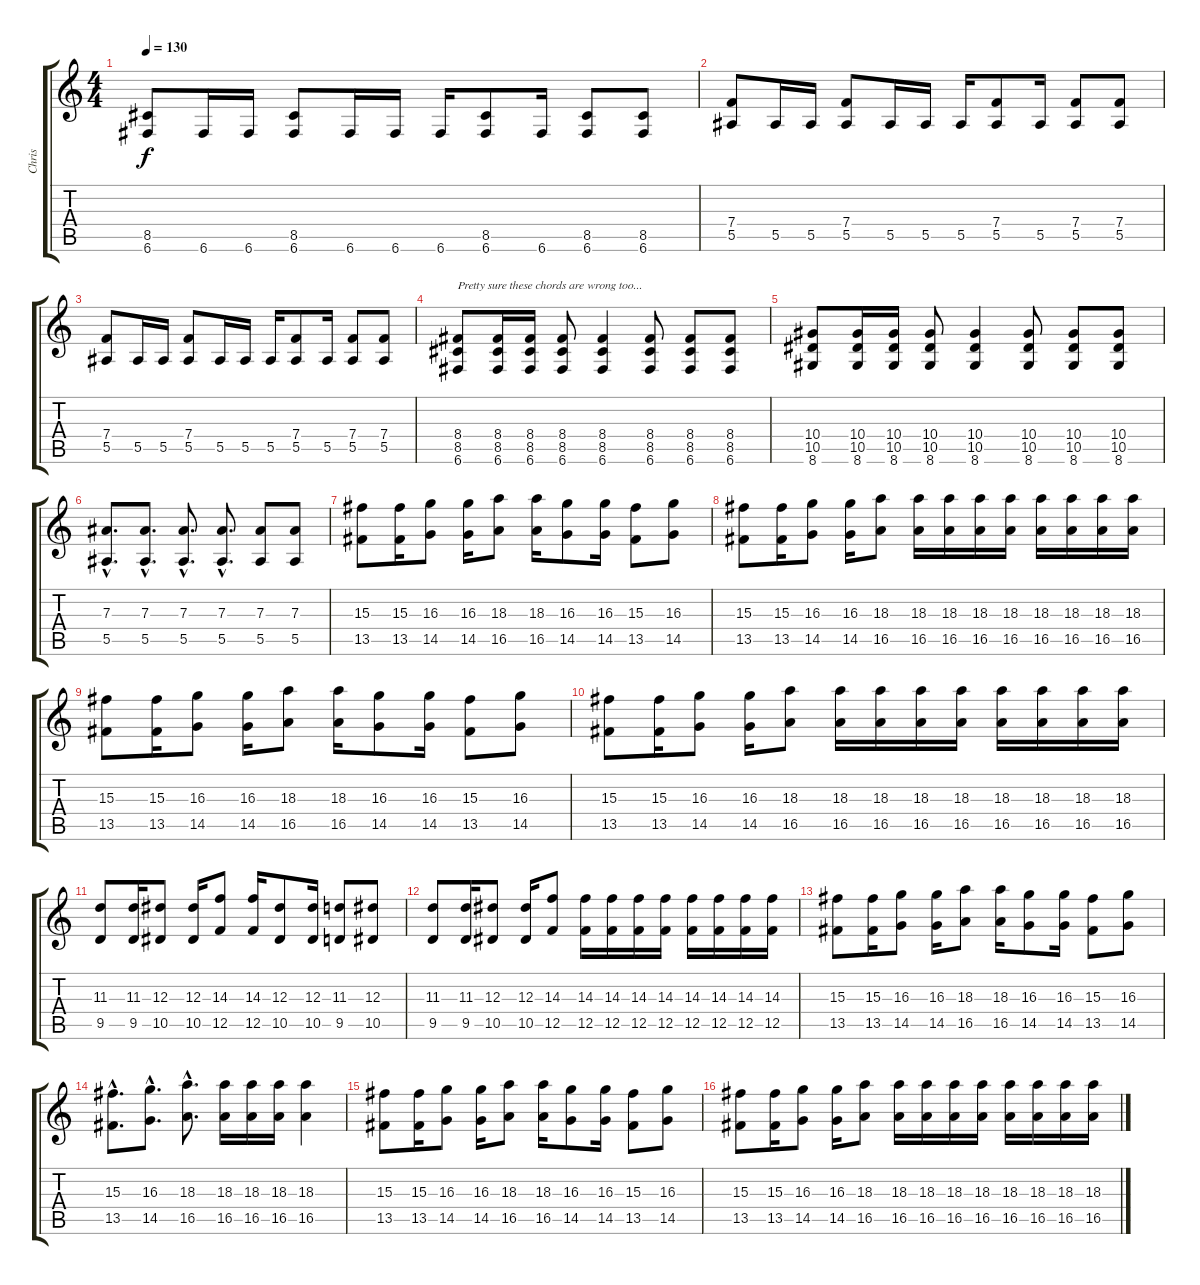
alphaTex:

\track ("Chris" "Chris") {instrument distortionguitar}
\staff {score tabs}
\tuning (C4 G3 Eb3 Bb2 F2 C2) {hide}
\ts (4 4)
\tempo 130
\clef g2
\ks c
(8.5 6.6).8{dy f} 6.6.16 6.6.16 (8.5 6.6).8 6.6.16 6.6.16 6.6.16 (8.5 6.6).8 6.6.16 (8.5 6.6).8 (8.5 6.6).8 |
(7.4 5.5).8 5.5.16 5.5.16 (7.4 5.5).8 5.5.16 5.5.16 5.5.16 (7.4 5.5).8 5.5.16 (7.4 5.5).8 (7.4 5.5).8 |
(7.4 5.5).8 5.5.16 5.5.16 (7.4 5.5).8 5.5.16 5.5.16 5.5.16 (7.4 5.5).8 5.5.16 (7.4 5.5).8 (7.4 5.5).8 |
(8.4 8.5 6.6).8{txt "Pretty sure these chords are wrong too..."} (8.4 8.5 6.6).16 (8.4 8.5 6.6).16 (8.4 8.5 6.6).8 (8.4 8.5 6.6).4 (8.4 8.5 6.6).8 (8.4 8.5 6.6).8 (8.4 8.5 6.6).8 |
(10.4 10.5 8.6).8 (10.4 10.5 8.6).16 (10.4 10.5 8.6).16 (10.4 10.5 8.6).8 (10.4 10.5 8.6).4 (10.4 10.5 8.6).8 (10.4 10.5 8.6).8 (10.4 10.5 8.6).8 |
(7.3{hac} 5.5{hac}).8{d volume 7} (7.3{hac} 5.5{hac}).8{d} (7.3{hac} 5.5{hac}).8{d} (7.3{hac} 5.5{hac}).8{d} (7.3 5.5).8 (7.3 5.5).8 |
(15.3 13.5).8{volume 14} (15.3 13.5).16 (16.3 14.5).8 (16.3 14.5).16 (18.3 16.5).8 (18.3 16.5).16 (16.3 14.5).8 (16.3 14.5).16 (15.3 13.5).8 (16.3 14.5).8 |
(15.3 13.5).8 (15.3 13.5).16 (16.3 14.5).8 (16.3 14.5).16 (18.3 16.5).8 (18.3 16.5).16 (18.3 16.5).16 (18.3 16.5).16 (18.3 16.5).16 (18.3 16.5).16 (18.3 16.5).16 (18.3 16.5).16 (18.3 16.5).16 |
(15.3 13.5).8 (15.3 13.5).16 (16.3 14.5).8 (16.3 14.5).16 (18.3 16.5).8 (18.3 16.5).16 (16.3 14.5).8 (16.3 14.5).16 (15.3 13.5).8 (16.3 14.5).8 |
(15.3 13.5).8 (15.3 13.5).16 (16.3 14.5).8 (16.3 14.5).16 (18.3 16.5).8 (18.3 16.5).16 (18.3 16.5).16 (18.3 16.5).16 (18.3 16.5).16 (18.3 16.5).16 (18.3 16.5).16 (18.3 16.5).16 (18.3 16.5).16 |
(11.3 9.5).8 (11.3 9.5).16 (12.3 10.5).8 (12.3 10.5).16 (14.3 12.5).8 (14.3 12.5).16 (12.3 10.5).8 (12.3 10.5).16 (11.3 9.5).8 (12.3 10.5).8 |
(11.3 9.5).8 (11.3 9.5).16 (12.3 10.5).8 (12.3 10.5).16 (14.3 12.5).8 (14.3 12.5).16 (14.3 12.5).16 (14.3 12.5).16 (14.3 12.5).16 (14.3 12.5).16 (14.3 12.5).16 (14.3 12.5).16 (14.3 12.5).16 |
(15.3 13.5).8 (15.3 13.5).16 (16.3 14.5).8 (16.3 14.5).16 (18.3 16.5).8 (18.3 16.5).16 (16.3 14.5).8 (16.3 14.5).16 (15.3 13.5).8 (16.3 14.5).8 |
(15.3{hac} 13.5{hac}).8{d} (16.3{hac} 14.5{hac}).8{d} (18.3{hac} 16.5{hac}).8{d} (18.3 16.5).16 (18.3 16.5).16 (18.3 16.5).16 (18.3 16.5).4 |
(15.3 13.5).8 (15.3 13.5).16 (16.3 14.5).8 (16.3 14.5).16 (18.3 16.5).8 (18.3 16.5).16 (16.3 14.5).8 (16.3 14.5).16 (15.3 13.5).8 (16.3 14.5).8 |
(15.3 13.5).8 (15.3 13.5).16 (16.3 14.5).8 (16.3 14.5).16 (18.3 16.5).8 (18.3 16.5).16 (18.3 16.5).16 (18.3 16.5).16 (18.3 16.5).16 (18.3 16.5).16 (18.3 16.5).16 (18.3 16.5).16 (18.3 16.5).16
